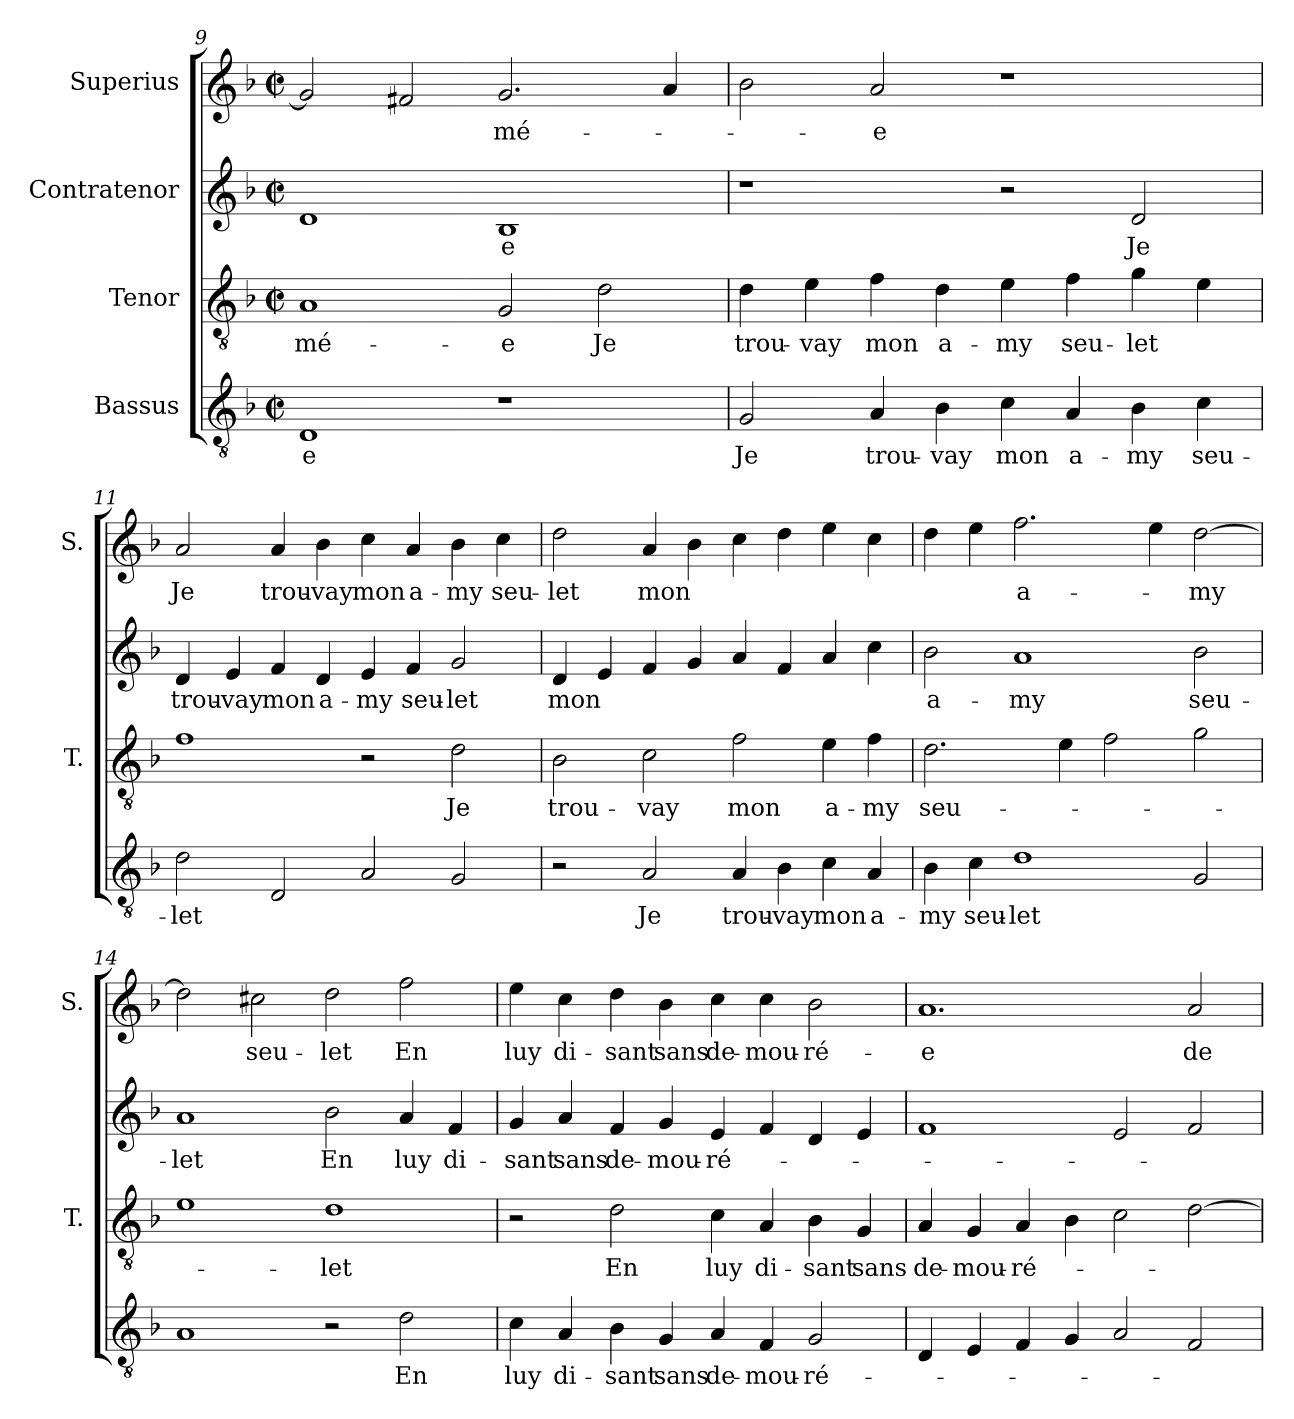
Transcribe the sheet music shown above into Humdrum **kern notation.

**kern	**text	**kern	**text	**kern	**text	**kern	**text
*part4	*part4	*part3	*part3	*part2	*part2	*part1	*part1
*staff4	*staff4	*staff3	*staff3	*staff2	*staff2	*staff1	*staff1
*I"Bassus	*	*I"Tenor	*	*I"Contratenor	*	*I"Superius	*
*	*	*I'T.	*	*	*	*I'S.	*
!!LO:LB:g=z
*clefGv2	*	*clefGv2	*	*clefG2	*	*clefG2	*
*k[b-]	*	*k[b-]	*	*k[b-]	*	*k[b-]	*
*F:	*	*F:	*	*F:	*	*F:	*
*M2/2	*	*M2/2	*	*M2/2	*	*M2/2	*
*met(c|)	*	*met(c|)	*	*met(c|)	*	*met(c|)	*
=9	=9	=9	=9	=9	=9	=9	=9
1D/	-e	1A/	-mé-	1d/	.	2g/]	.
.	.	.	.	.	.	2f#X/	.
1r	.	2G/	-e	1B-/	-e	2.g/	-mé-
.	.	2d\	Je	.	.	.	.
.	.	.	.	.	.	4a/	.
=10	=10	=10	=10	=10	=10	=10	=10
2G/	Je	4d\	trou-	1r	.	2b-\	.
.	.	4e\	-vay	.	.	.	.
4A/	trou-	4f\	mon	.	.	2a/	-e
4B-\	-vay	4d\	a-	.	.	.	.
4c\	mon	4e\	-my	2r	.	1r	.
4A/	a-	4f\	seu-	.	.	.	.
4B-\	-my	4g\	-let	2d/	Je	.	.
4c\	seu-	4e\	.	.	.	.	.
=11	=11	=11	=11	=11	=11	=11	=11
2d\	-let	1f\	.	4d/	trou-	2a/	Je
.	.	.	.	4e/	-vay	.	.
2D/	.	.	.	4f/	mon	4a/	trou-
.	.	.	.	4d/	a-	4b-\	-vay
2A/	.	2r	.	4e/	-my	4cc\	mon
.	.	.	.	4f/	seu-	4a/	a-
2G/	.	2d\	Je	2g/	-let	4b-\	-my
.	.	.	.	.	.	4cc\	seu-
=12	=12	=12	=12	=12	=12	=12	=12
2r	.	2B-\	trou-	4d/	mon	2dd\	-let
.	.	.	.	4e/	.	.	.
2A/	Je	2c\	-vay	4f/	.	4a/	mon
.	.	.	.	4g/	.	4b-\	.
4A/	trou-	2f\	mon	4a/	.	4cc\	.
4B-\	-vay	.	.	4f/	.	4dd\	.
4c\	mon	4e\	a-	4a/	.	4ee\	.
4A/	a-	4f\	-my	4cc\	.	4cc\	.
!!LO:PB:g=z
=13	=13	=13	=13	=13	=13	=13	=13
4B-\	-my	2.d\	seu-	2b-\	a-	4dd\	.
4c\	seu-	.	.	.	.	4ee\	.
1d\	-let	.	.	1a/	-my	2.ff\	a-
.	.	4e\	.	.	.	.	.
.	.	2f\	.	.	.	.	.
.	.	.	.	.	.	4ee\	.
2G/	.	2g\	.	2b-\	seu-	[2dd\	-my
=14	=14	=14	=14	=14	=14	=14	=14
1A/	.	1e\	.	1a/	-let	2dd\]	.
.	.	.	.	.	.	2cc#X\	seu-
2r	.	1d\	-let	2b-\	En	2dd\	-let
2d\	En	.	.	4a/	luy	2ff\	En
.	.	.	.	4f/	di-	.	.
=15	=15	=15	=15	=15	=15	=15	=15
4c\	luy	2r	.	4g/	-sant	4ee\	luy
4A/	di-	.	.	4a/	sans	4cc\	di-
4B-\	-sant	2d\	En	4f/	de-	4dd\	-sant
4G/	sans	.	.	4g/	-mou-	4b-\	sans
4A/	de-	4c\	luy	4e/	-ré-	4cc\	de-
4F/	-mou-	4A/	di-	4f/	.	4cc\	-mou-
2G/	-ré-	4B-\	-sant	4d/	.	2b-\	-ré-
.	.	4G/	sans	4e/	.	.	.
=16	=16	=16	=16	=16	=16	=16	=16
4D/	.	4A/	de-	1f/	.	1.a/	-e
4E/	.	4G/	-mou-	.	.	.	.
4F/	.	4A/	-ré-	.	.	.	.
4G/	.	4B-\	.	.	.	.	.
2A/	.	2c\	.	2e/	.	.	.
2F/	.	[2d\	.	2f/	.	2a/	de-
=	=	=	=	=	=	=	=
*-	*-	*-	*-	*-	*-	*-	*-
